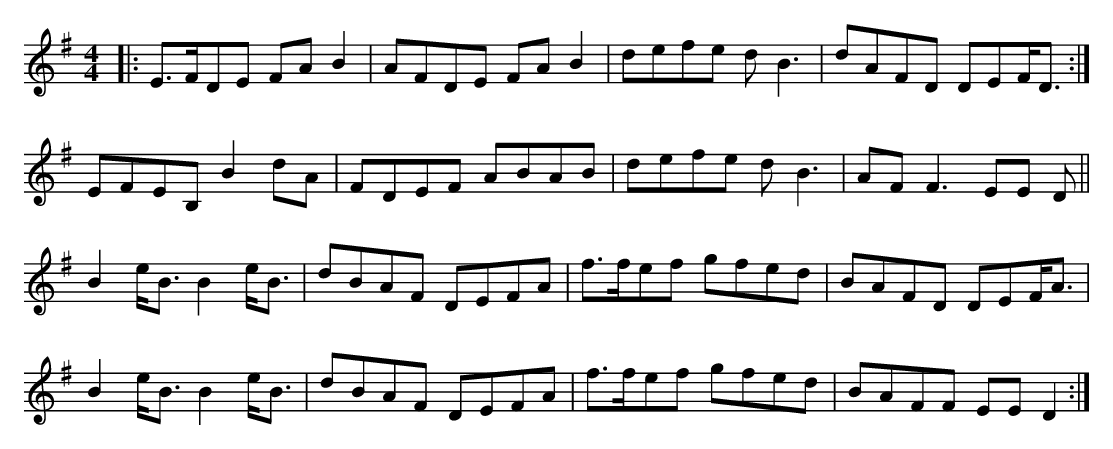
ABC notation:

X:1
M:4/4
K:Emin
|:E>FDE FA B2|AFDE FA B2|defe d B3|dAFD DEF<D:|
EFEB, B2 dA|FDEF ABAB|defe d B3|AF F3 EE D||
B2 e<B B2 e<B|dBAF DEFA|f>fef gfed|BAFD DEF<A|
B2 e<B B2 e<B|dBAF DEFA|f>fef gfed|BAFF EED2:|
